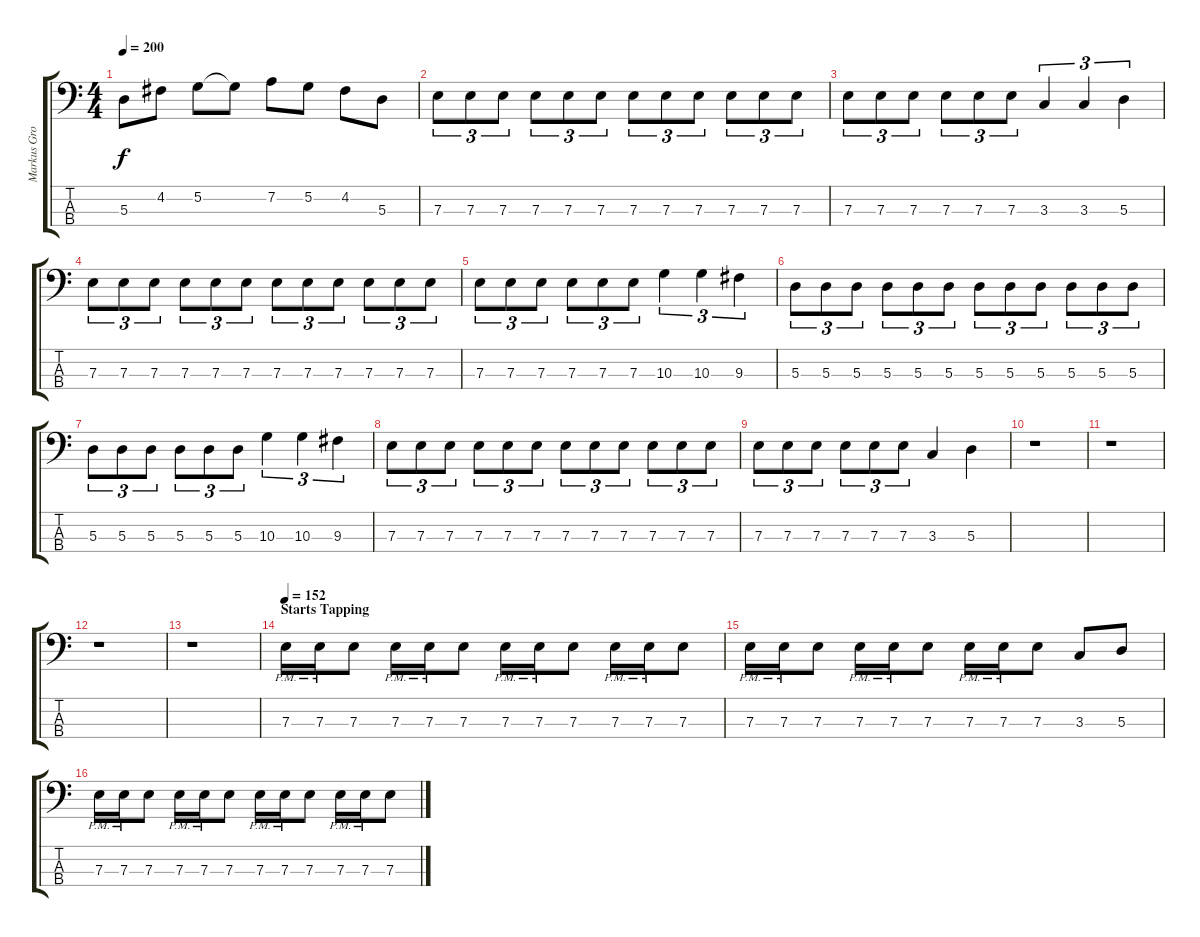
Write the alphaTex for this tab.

\track ("Markus Grosskopf" "Markus Gro") {instrument electricbassfinger}
\staff {score tabs}
\tuning (G2 D2 A1 E1) {hide}
\ts (4 4)
\tempo 200
\clef f4
\ks c
5.3.8{dy f} 4.2.8 5.2.8 5.2{t}.8 7.2.8 5.2.8 4.2.8 5.3.8 |
7.3.8{tu (3 2)} 7.3.8{tu (3 2)} 7.3.8{tu (3 2)} 7.3.8{tu (3 2)} 7.3.8{tu (3 2)} 7.3.8{tu (3 2)} 7.3.8{tu (3 2)} 7.3.8{tu (3 2)} 7.3.8{tu (3 2)} 7.3.8{tu (3 2)} 7.3.8{tu (3 2)} 7.3.8{tu (3 2)} |
7.3.8{tu (3 2)} 7.3.8{tu (3 2)} 7.3.8{tu (3 2)} 7.3.8{tu (3 2)} 7.3.8{tu (3 2)} 7.3.8{tu (3 2)} 3.3.4{tu (3 2)} 3.3.4{tu (3 2)} 5.3.4{tu (3 2)} |
7.3.8{tu (3 2)} 7.3.8{tu (3 2)} 7.3.8{tu (3 2)} 7.3.8{tu (3 2)} 7.3.8{tu (3 2)} 7.3.8{tu (3 2)} 7.3.8{tu (3 2)} 7.3.8{tu (3 2)} 7.3.8{tu (3 2)} 7.3.8{tu (3 2)} 7.3.8{tu (3 2)} 7.3.8{tu (3 2)} |
7.3.8{tu (3 2)} 7.3.8{tu (3 2)} 7.3.8{tu (3 2)} 7.3.8{tu (3 2)} 7.3.8{tu (3 2)} 7.3.8{tu (3 2)} 10.3.4{tu (3 2)} 10.3.4{tu (3 2)} 9.3.4{tu (3 2)} |
5.3.8{tu (3 2)} 5.3.8{tu (3 2)} 5.3.8{tu (3 2)} 5.3.8{tu (3 2)} 5.3.8{tu (3 2)} 5.3.8{tu (3 2)} 5.3.8{tu (3 2)} 5.3.8{tu (3 2)} 5.3.8{tu (3 2)} 5.3.8{tu (3 2)} 5.3.8{tu (3 2)} 5.3.8{tu (3 2)} |
5.3.8{tu (3 2)} 5.3.8{tu (3 2)} 5.3.8{tu (3 2)} 5.3.8{tu (3 2)} 5.3.8{tu (3 2)} 5.3.8{tu (3 2)} 10.3.4{tu (3 2)} 10.3.4{tu (3 2)} 9.3.4{tu (3 2)} |
7.3.8{tu (3 2)} 7.3.8{tu (3 2)} 7.3.8{tu (3 2)} 7.3.8{tu (3 2)} 7.3.8{tu (3 2)} 7.3.8{tu (3 2)} 7.3.8{tu (3 2)} 7.3.8{tu (3 2)} 7.3.8{tu (3 2)} 7.3.8{tu (3 2)} 7.3.8{tu (3 2)} 7.3.8{tu (3 2)} |
7.3.8{tu (3 2)} 7.3.8{tu (3 2)} 7.3.8{tu (3 2)} 7.3.8{tu (3 2)} 7.3.8{tu (3 2)} 7.3.8{tu (3 2)} 3.3.4 5.3.4 |
r.1 |
r.1 |
r.1 |
r.1 |
\section ("" "Starts Tapping")
\tempo 153
\tempo 152
7.3{pm}.16 7.3{pm}.16 7.3.8 7.3{pm}.16 7.3{pm}.16 7.3.8 7.3{pm}.16 7.3{pm}.16 7.3.8 7.3{pm}.16 7.3{pm}.16 7.3.8 |
7.3{pm}.16 7.3{pm}.16 7.3.8 7.3{pm}.16 7.3{pm}.16 7.3.8 7.3{pm}.16 7.3{pm}.16 7.3.8 3.3.8 5.3.8 |
7.3{pm}.16 7.3{pm}.16 7.3.8 7.3{pm}.16 7.3{pm}.16 7.3.8 7.3{pm}.16 7.3{pm}.16 7.3.8 7.3{pm}.16 7.3{pm}.16 7.3.8
